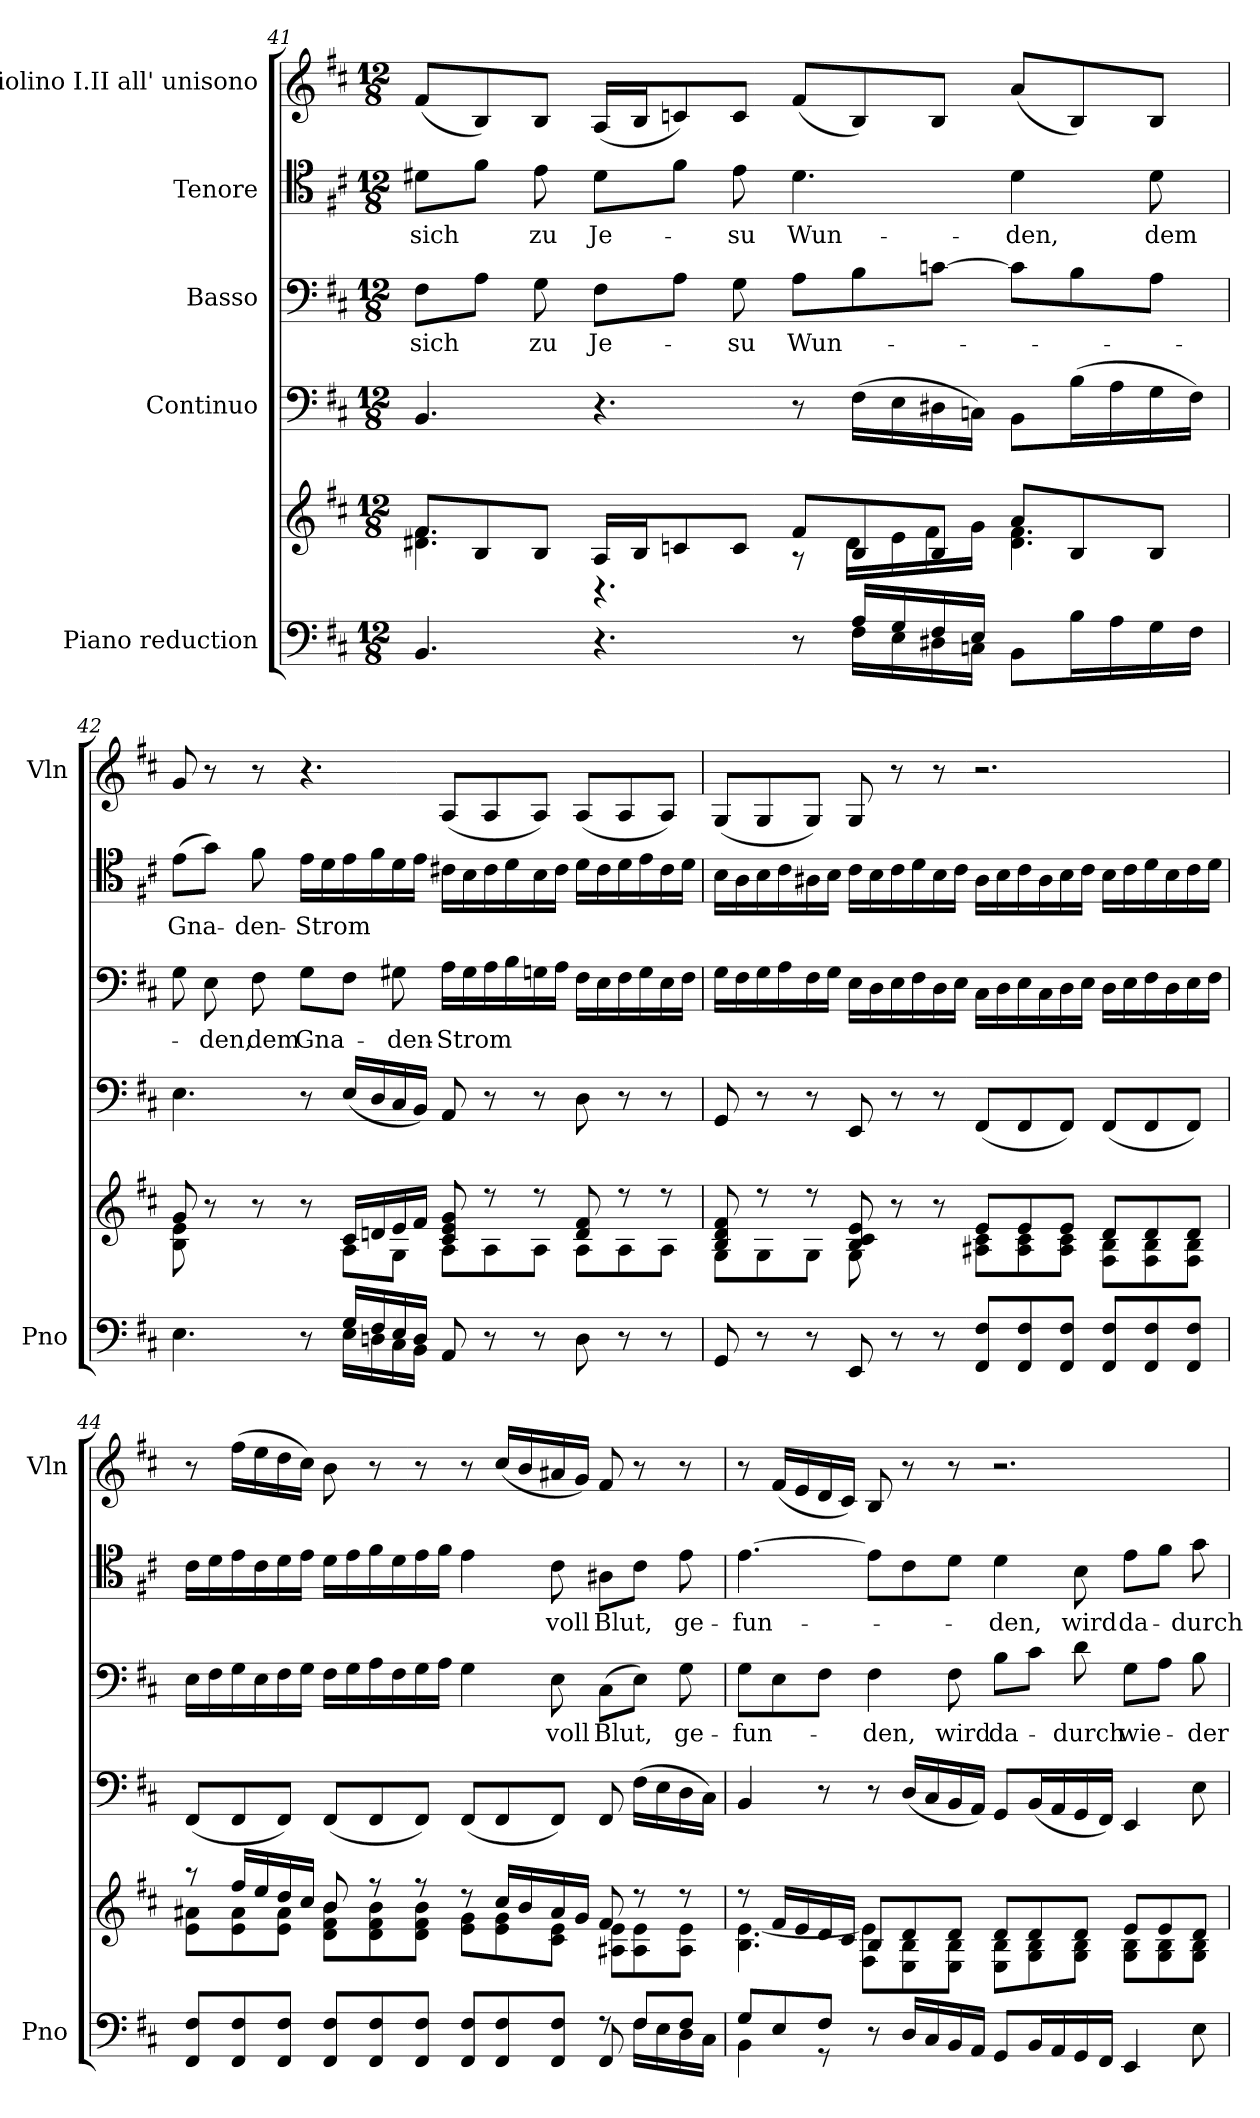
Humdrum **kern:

**kern	**kern	**kern	**kern	**text	**kern	**text	**kern	**dynam
*part5	*part5	*part4	*part3	*part3	*part2	*part2	*part1	*part1
*staff6	*staff5	*staff4	*staff3	*staff3	*staff2	*staff2	*staff1	*staff1
*I"Piano reduction	*	*I"Continuo	*I"Basso	*	*I"Tenore	*	*I"Violino I.II all' unisono	*
*I'Pno	*	*	*	*	*	*	*I'Vln	*
*clefF4	*clefG2	*clefF4	*clefF4	*	*clefC4	*	*clefG2	*
*k[f#c#]	*k[f#c#]	*k[f#c#]	*k[f#c#]	*	*k[f#c#]	*	*k[f#c#]	*
*M12/8	*M12/8	*M12/8	*M12/8	*	*M12/8	*	*M12/8	*
=41	=41	=41	=41	=41	=41	=41	=41	=41
*^	*^	*	*	*	*	*	*	*
!	!	!	!	!	!	!LO:LY:b	!	!LO:LY:b	!	!
4.BB/	2.ryy	8f#/L	4.d#X\ 4.f#\	4.BB/	8F#\L	sich	8d#X\L	sich	(8f#/L	.
.	.	8B/	.	.	8A\J	.	8f#\J	.	8B/)	.
!	!	!	!	!	!	!LO:LY:b	!	!LO:LY:b	!	!
.	.	8B/J	.	.	8G\	zu	8e\	zu	8B/J	.
!	!	!	!	!	!	!LO:LY:b	!	!LO:LY:b	!	!
4.r	.	16A/LL	4.r	4.r	8F#\L	Je-	8d#\L	Je-	(16A/LL	.
.	.	16B/J	.	.	.	.	.	.	16B/J	.
.	.	8cn/	.	.	8A\J	.	8f#\J	.	8cn/)	.
!	!	!	!	!	!	!LO:LY:b	!	!LO:LY:b	!	!
.	.	8c/J	.	.	8G\	-su	8e\	-su	8c/J	.
!	!	!	!	!	!	!LO:LY:b	!	!LO:LY:b	!	!
8r	8ryy	8f#/L	8r	8r	8A\L	Wun-	4.d#\	Wun-	(8f#/L	.
16A/LL	16F#\LL	8B/	16d#\LL	(16F#\LL	8B\	.	.	.	8B/)	.
16G/	16E\	.	16e\	16E\	.	.	.	.	.	.
16F#/	16D#X\	8B/J	16f#\	16D#X\	[8cn\J	.	.	.	8B/J	.
16E/JJ	16Cn\JJ	.	16g\JJ	16Cn\JJ)	.	.	.	.	.	.
!	!	!	!	!	!	!	!	!LO:LY:b	!	!
8BB\L	4.ryy	8a/L	4.d#\ 4.f#\	8BB\L	8c\L]	.	4d#\	-den,	(8a/L	.
16B\L	.	8B/	.	(16B\L	8B\	.	.	.	8B/)	.
16A\	.	.	.	16A\	.	.	.	.	.	.
!	!	!	!	!	!	!	!	!LO:LY:b	!	!
16G\	.	8B/J	.	16G\	8A\J	.	8d#\	dem	8B/J	.
16F#\JJ	.	.	.	16F#\JJ)	.	.	.	.	.	.
=42	=42	=42	=42	=42	=42	=42	=42	=42	=42	=42
!	!	!	!	!	!	!	!	!LO:LY:b	!	!
4.E\	4.ryy	8g/	8B\ 8e\	4.E\	8G\	.	(8e\L	Gna-	8g/	.
!	!	!	!	!	!	!LO:LY:b	!	!	!	!
.	.	8r	8ryy	.	8E\	-den,	8g\J)	.	8r	.
!	!	!	!	!	!	!LO:LY:b	!	!LO:LY:b	!	!
.	.	8r	8ryy	.	8F#\	dem	8f#\	-den-	8r	.
!	!	!	!	!	!	!LO:LY:b	!	!LO:LY:b	!	!
8r	8ryy	8r	8ryy	8r	8G\L	Gna-	16e\LL	-Strom	4.r	.
.	.	.	.	.	.	.	16d\	.	.	.
16G/LL	16E\LL	16c#/LL	8A\L	(16E/LL	8F#\J	.	16e\	.	.	.
16F#/	16Dn\	16dn/	.	16D/	.	.	16f#\	.	.	.
!	!	!	!	!	!	!LO:LY:b	!	!	!	!
16E/	16C#\	16e/	8G\J	16C#/	8G#X\	-den-	16d\	.	.	.
16D/JJ	16BB\JJ	16f#/JJ	.	16BB/JJ)	.	.	16e\JJ	.	.	.
!	!	!	!	!	!	!LO:LY:b	!	!	!	!
8AA/	2.ryy	8c#/ 8e/ 8g/	8A\L	8AA/	16A\LL	-Strom	16c#X\LL	.	(8A/L	.
.	.	.	.	.	16G#\	.	16B\	.	.	.
8r	.	8r	8A\	8r	16A\	.	16c#\	.	8A/	.
.	.	.	.	.	16B\	.	16d\	.	.	.
8r	.	8r	8A\J	8r	16Gn\	.	16B\	.	8A/J)	.
.	.	.	.	.	16A\JJ	.	16c#\JJ	.	.	.
8D\	.	8d/ 8f#/	8A\L	8D\	16F#\LL	.	16d\LL	.	(8A/L	.
.	.	.	.	.	16E\	.	16c#\	.	.	.
8r	.	8r	8A\	8r	16F#\	.	16d\	.	8A/	.
.	.	.	.	.	16G\	.	16e\	.	.	.
8r	.	8r	8A\J	8r	16E\	.	16c#\	.	8A/J)	.
.	.	.	.	.	16F#\JJ	.	16d\JJ	.	.	.
*v	*v	*	*	*	*	*	*	*	*	*
!!LO:PB:g=z
=43	=43	=43	=43	=43	=43	=43	=43	=43	=43
8GG/	8B/ 8d/ 8f#/	8G\L	8GG/	16G\LL	.	16B\LL	.	(8G/L	.
.	.	.	.	16F#\	.	16A\	.	.	.
8r	8r	8G\	8r	16G\	.	16B\	.	8G/	.
.	.	.	.	16A\	.	16c#\	.	.	.
8r	8r	8G\J	8r	16F#\	.	16A#X\	.	8G/J)	.
.	.	.	.	16G\JJ	.	16B\JJ	.	.	.
8EE/	8B/ 8c#/ 8e/	8G\	8EE/	16E\LL	.	16c#\LL	.	8G/	.
.	.	.	.	16D\	.	16B\	.	.	.
8r	8r	8ryy	8r	16E\	.	16c#\	.	8r	.
.	.	.	.	16F#\	.	16d\	.	.	.
8r	8r	8ryy	8r	16D\	.	16B\	.	8r	.
.	.	.	.	16E\JJ	.	16c#\JJ	.	.	.
8FF#/ 8F#/L	8e/L	8A#X\ 8c#\L	(8FF#/L	16C#\LL	.	16A#\LL	.	2.r	.
.	.	.	.	16D\	.	16B\	.	.	.
8FF#/ 8F#/	8e/	8A#\ 8c#\	8FF#/	16E\	.	16c#\	.	.	.
.	.	.	.	16C#\	.	16A#\	.	.	.
8FF#/ 8F#/J	8e/J	8A#\ 8c#\J	8FF#/J)	16D\	.	16B\	.	.	.
.	.	.	.	16E\JJ	.	16c#\JJ	.	.	.
8FF#/ 8F#/L	8d/L	8F#\ 8B\L	(8FF#/L	16D\LL	.	16B\LL	.	.	.
.	.	.	.	16E\	.	16c#\	.	.	.
8FF#/ 8F#/	8d/	8F#\ 8B\	8FF#/	16F#\	.	16d\	.	.	.
.	.	.	.	16D\	.	16B\	.	.	.
8FF#/ 8F#/J	8d/J	8F#\ 8B\J	8FF#/J)	16E\	.	16c#\	.	.	.
.	.	.	.	16F#\JJ	.	16d\JJ	.	.	.
=44	=44	=44	=44	=44	=44	=44	=44	=44	=44
*^	*	*	*	*	*	*	*	*	*
8FF#/ 8F#/L	2.ryy	8r	8e\ 8a#X\L	(8FF#/L	16E\LL	.	16c#\LL	.	8r	.
.	.	.	.	.	16F#\	.	16d\	.	.	.
!	!	!	!	!	!	!	!	!	!	!LO:DY:b
8FF#/ 8F#/	.	16ff#/LL	8e\ 8a#\	8FF#/	16G\	.	16e\	.	(16ff#\LL	other-dynamics
.	.	16ee/	.	.	16E\	.	16c#\	.	16ee\	.
8FF#/ 8F#/J	.	16dd/	8e\ 8a#\J	8FF#/J)	16F#\	.	16d\	.	16dd\	.
.	.	16cc#/JJ	.	.	16G\JJ	.	16e\JJ	.	16cc#\JJ)	.
8FF#/ 8F#/L	.	8b/	8d\ 8f#\ 8b\L	(8FF#/L	16F#\LL	.	16d\LL	.	8b\	.
.	.	.	.	.	16G\	.	16e\	.	.	.
8FF#/ 8F#/	.	8r	8d\ 8f#\ 8b\	8FF#/	16A\	.	16f#\	.	8r	.
.	.	.	.	.	16F#\	.	16d\	.	.	.
8FF#/ 8F#/J	.	8r	8d\ 8f#\ 8b\J	8FF#/J)	16G\	.	16e\	.	8r	.
.	.	.	.	.	16A\JJ	.	16f#\JJ	.	.	.
8FF#/ 8F#/L	4.ryy	8r	8e\ 8g\L	(8FF#/L	4G\	.	4e\	.	8r	.
8FF#/ 8F#/	.	16cc#/LL	8e\ 8g\	8FF#/	.	.	.	.	(16cc#/LL	.
.	.	16b/	.	.	.	.	.	.	16b/	.
!	!	!	!	!	!	!LO:LY:b	!	!LO:LY:b	!	!
8FF#/ 8F#/J	.	16a#/	8c#\ 8e\J	8FF#/J)	8E\	voll	8c#\	voll	16a#X/	.
.	.	16g/JJ	.	.	.	.	.	.	16g/JJ)	.
!	!	!	!	!	!	!LO:LY:b	!	!LO:LY:b	!	!
8r	8FF#/	8f#/	8A#X\ 8e\L	8FF#/	(8C#\L	Blut,	8A#X\L	Blut,	8f#/	.
8F#/L	16F#\LL	8r	8A#\ 8e\	(16F#\LL	8E\J)	.	8c#\J	.	8r	.
.	16E\	.	.	16E\	.	.	.	.	.	.
!	!	!	!	!	!	!LO:LY:b	!	!LO:LY:b	!	!
8F#/J	16D\	8r	8A#\ 8e\J	16D\	8G\	ge-	8e\	ge-	8r	.
.	16C#\JJ	.	.	16C#\JJ)	.	.	.	.	.	.
=45	=45	=45	=45	=45	=45	=45	=45	=45	=45	=45
!	!	!	!	!	!	!LO:LY:b	!	!LO:LY:b	!	!
8G/L	4BB\	8r	4.B\ [>4.e\	4BB/	8G\L	-fun-	[4.e\	-fun-	8r	.
8E/	.	16f#/LL	.	.	8E\	.	.	.	(16f#/LL	.
.	.	16e/	.	.	.	.	.	.	16e/	.
8F#/J	8r	16d/	.	8r	8F#\J	.	.	.	16d/	.
.	.	16c#/JJ	.	.	.	.	.	.	16c#/JJ)	.
!	!	!	!	!	!	!LO:LY:b	!	!	!	!
8r	4.ryy	8B/L	8F#\ 8e\]L	8r	4F#\	-den,	8e\L]	.	8B/	.
16D/LL	.	8d/	8E\ 8B\	(16D/LL	.	.	8c#\	.	8r	.
16C#/	.	.	.	16C#/	.	.	.	.	.	.
!	!	!	!	!	!	!LO:LY:b	!	!	!	!
16BB/	.	8d/J	8E\ 8B\J	16BB/	8F#\	wird	8d\J	.	8r	.
16AA/JJ	.	.	.	16AA/JJ)	.	.	.	.	.	.
!	!	!	!	!	!	!LO:LY:b	!	!LO:LY:b	!	!
8GG/L	2.ryy	8d/L	8E\ 8B\L	8GG/L	8B\L	da-	4d\	-den,	2.r	.
16BB/L	.	8d/	8G\ 8B\	(16BB/L	8c#\J	.	.	.	.	.
16AA/	.	.	.	16AA/	.	.	.	.	.	.
!	!	!	!	!	!	!LO:LY:b	!	!LO:LY:b	!	!
16GG/	.	8d/J	8G\ 8B\J	16GG/	8d\	-durch	8B\	wird	.	.
16FF#/JJ	.	.	.	16FF#/JJ)	.	.	.	.	.	.
!	!	!	!	!	!	!LO:LY:b	!	!LO:LY:b	!	!
4EE/	.	8e/L	8G\ 8B\L	4EE/	8G\L	wie-	8e\L	da-	.	.
.	.	8e/	8G\ 8B\	.	8A\J	.	8f#\J	.	.	.
!	!	!	!	!	!	!LO:LY:b	!	!LO:LY:b	!	!
8E\	.	8d/J	8G\ 8B\J	8E\	8B\	-der	8g\	-durch	.	.
*v	*v	*	*	*	*	*	*	*	*	*
*	*v	*v	*	*	*	*	*	*	*
=	=	=	=	=	=	=	=	=
*-	*-	*-	*-	*-	*-	*-	*-	*-
